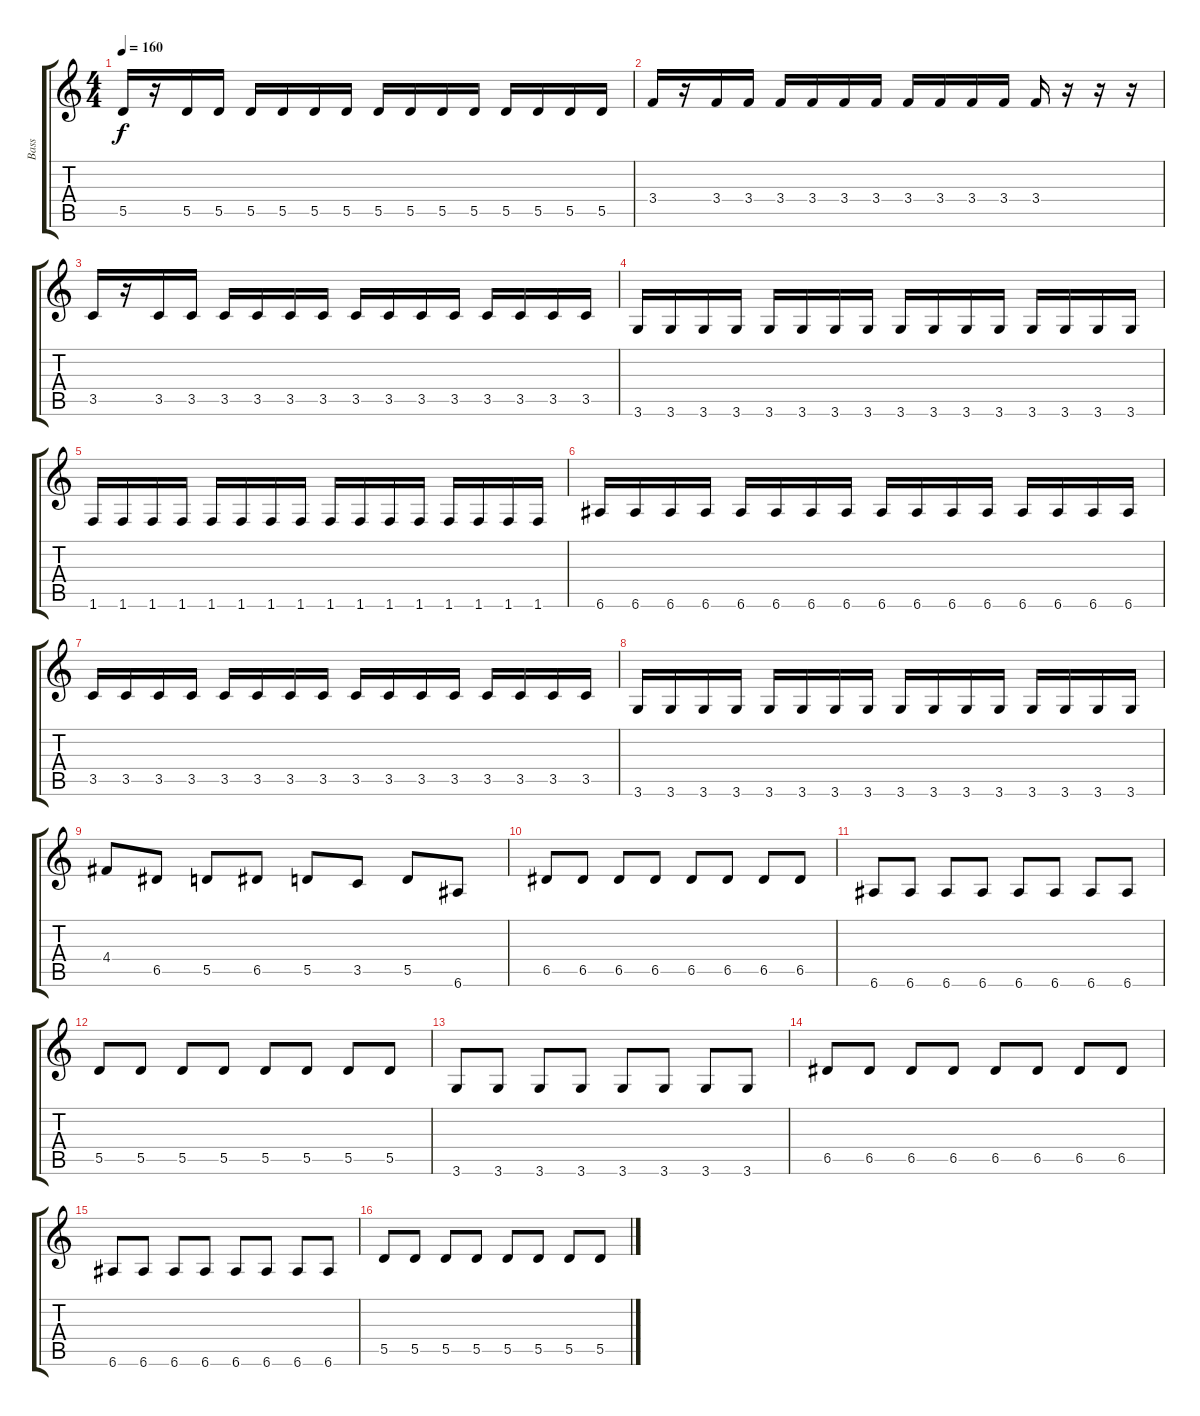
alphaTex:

\track ("Bass" "Bass") {instrument electricbasspick}
\staff {score tabs}
\tuning (E4 B3 G3 D3 A2 E2) {hide}
\ts (4 4)
\tempo 160
\clef g2
\ks c
5.5.16{dy f} r.16 5.5.16 5.5.16 5.5.16 5.5.16 5.5.16 5.5.16 5.5.16 5.5.16 5.5.16 5.5.16 5.5.16 5.5.16 5.5.16 5.5.16 |
3.4.16 r.16 3.4.16 3.4.16 3.4.16 3.4.16 3.4.16 3.4.16 3.4.16 3.4.16 3.4.16 3.4.16 3.4.16 r.16 r.16 r.16 |
3.5.16 r.16 3.5.16 3.5.16 3.5.16 3.5.16 3.5.16 3.5.16 3.5.16 3.5.16 3.5.16 3.5.16 3.5.16 3.5.16 3.5.16 3.5.16 |
3.6.16 3.6.16 3.6.16 3.6.16 3.6.16 3.6.16 3.6.16 3.6.16 3.6.16 3.6.16 3.6.16 3.6.16 3.6.16 3.6.16 3.6.16 3.6.16 |
1.6.16 1.6.16 1.6.16 1.6.16 1.6.16 1.6.16 1.6.16 1.6.16 1.6.16 1.6.16 1.6.16 1.6.16 1.6.16 1.6.16 1.6.16 1.6.16 |
6.6.16 6.6.16 6.6.16 6.6.16 6.6.16 6.6.16 6.6.16 6.6.16 6.6.16 6.6.16 6.6.16 6.6.16 6.6.16 6.6.16 6.6.16 6.6.16 |
3.5.16 3.5.16 3.5.16 3.5.16 3.5.16 3.5.16 3.5.16 3.5.16 3.5.16 3.5.16 3.5.16 3.5.16 3.5.16 3.5.16 3.5.16 3.5.16 |
3.6.16 3.6.16 3.6.16 3.6.16 3.6.16 3.6.16 3.6.16 3.6.16 3.6.16 3.6.16 3.6.16 3.6.16 3.6.16 3.6.16 3.6.16 3.6.16 |
4.4.8 6.5.8 5.5.8 6.5.8 5.5.8 3.5.8 5.5.8 6.6.8 |
6.5.8 6.5.8 6.5.8 6.5.8 6.5.8 6.5.8 6.5.8 6.5.8 |
6.6.8 6.6.8 6.6.8 6.6.8 6.6.8 6.6.8 6.6.8 6.6.8 |
5.5.8 5.5.8 5.5.8 5.5.8 5.5.8 5.5.8 5.5.8 5.5.8 |
3.6.8 3.6.8 3.6.8 3.6.8 3.6.8 3.6.8 3.6.8 3.6.8 |
6.5.8 6.5.8 6.5.8 6.5.8 6.5.8 6.5.8 6.5.8 6.5.8 |
6.6.8 6.6.8 6.6.8 6.6.8 6.6.8 6.6.8 6.6.8 6.6.8 |
5.5.8 5.5.8 5.5.8 5.5.8 5.5.8 5.5.8 5.5.8 5.5.8
